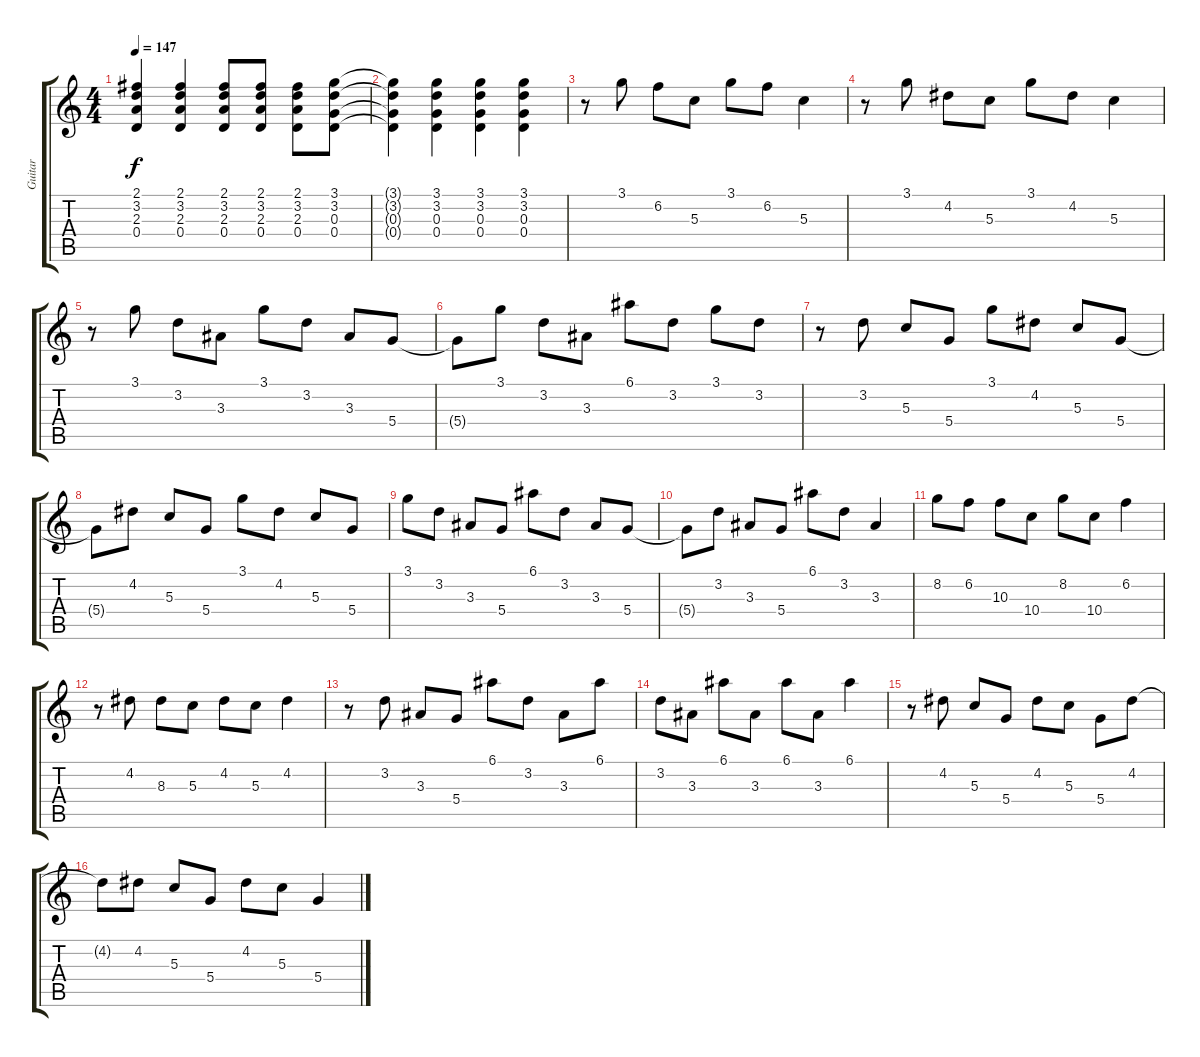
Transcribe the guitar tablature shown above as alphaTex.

\track ("Guitar" "Guitar") {instrument electricguitarclean}
\staff {score tabs}
\tuning (E4 B3 G3 D3 A2 E2) {hide}
\ts (4 4)
\tempo 147
\clef g2
\ks c
(2.1 3.2 2.3 0.4).4{dy f} (2.1 3.2 2.3 0.4).4 (2.1 3.2 2.3 0.4).8 (2.1 3.2 2.3 0.4).8 (2.1 3.2 2.3 0.4).8 (3.1 3.2 0.3 0.4).8 |
(3.1{t} 3.2{t} 0.3{t} 0.4{t}).4 (3.1 3.2 0.3 0.4).4 (3.1 3.2 0.3 0.4).4 (3.1 3.2 0.3 0.4).4 |
r.8 3.1.8 6.2.8 5.3.8 3.1.8 6.2.8 5.3.4 |
r.8 3.1.8 4.2.8 5.3.8 3.1.8 4.2.8 5.3.4 |
r.8 3.1.8 3.2.8 3.3.8 3.1.8 3.2.8 3.3.8 5.4.8 |
5.4{t}.8 3.1.8 3.2.8 3.3.8 6.1.8 3.2.8 3.1.8 3.2.8 |
r.8 3.2.8 5.3.8 5.4.8 3.1.8 4.2.8 5.3.8 5.4.8 |
5.4{t}.8 4.2.8 5.3.8 5.4.8 3.1.8 4.2.8 5.3.8 5.4.8 |
3.1.8 3.2.8 3.3.8 5.4.8 6.1.8 3.2.8 3.3.8 5.4.8 |
5.4{t}.8 3.2.8 3.3.8 5.4.8 6.1.8 3.2.8 3.3.4 |
8.2.8 6.2.8 10.3.8 10.4.8 8.2.8 10.4.8 6.2.4 |
r.8 4.2.8 8.3.8 5.3.8 4.2.8 5.3.8 4.2.4 |
r.8 3.2.8 3.3.8 5.4.8 6.1.8 3.2.8 3.3.8 6.1.8 |
3.2.8 3.3.8 6.1.8 3.3.8 6.1.8 3.3.8 6.1.4 |
r.8 4.2.8 5.3.8 5.4.8 4.2.8 5.3.8 5.4.8 4.2.8 |
4.2{t}.8 4.2.8 5.3.8 5.4.8 4.2.8 5.3.8 5.4.4
